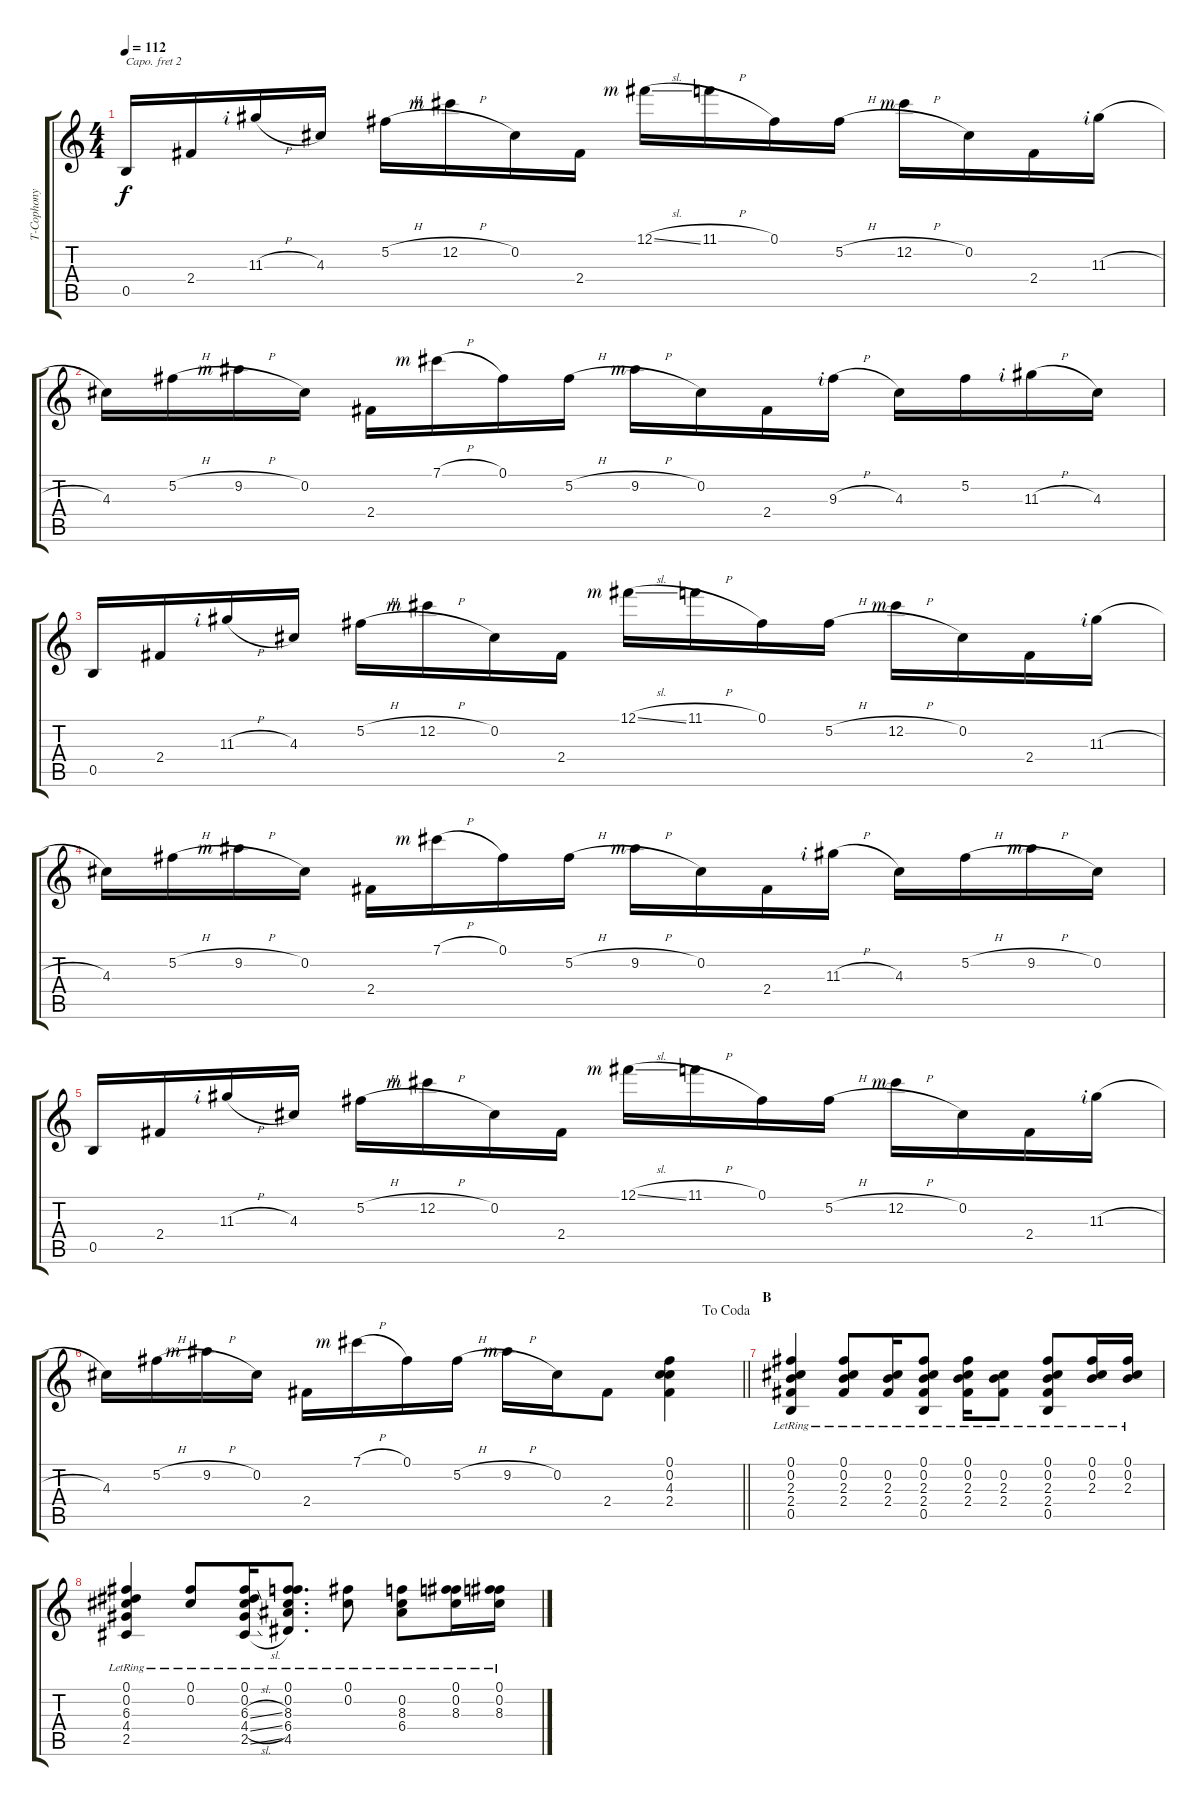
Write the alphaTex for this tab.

\track ("T-Cophony" "T-Cophony") {instrument acousticguitarsteel}
\staff {score tabs}
\capo 2
\tuning (E4 B3 G3 D3 A2 E2) {hide}
\ts (4 4)
\tempo 112
\clef g2
\ks c
0.5.16{dy f} 2.4.16 11.3{h rf 2}.16 4.3.16 5.2{h}.16 12.2{h rf 3}.16 0.2.16 2.4.16 12.1{sl rf 3}.16 11.1{h}.16 0.1.16 5.2{h}.16 12.2{h rf 3}.16 0.2.16 2.4.16 11.3{h rf 2}.16 |
4.3.16 5.2{h}.16 9.2{h rf 3}.16 0.2.16 2.4.16 7.1{h rf 3}.16 0.1.16 5.2{h}.16 9.2{h rf 3}.16 0.2.16 2.4.16 9.3{h rf 2}.16 4.3.16 5.2.16 11.3{h rf 2}.16 4.3.16 |
0.5.16 2.4.16 11.3{h rf 2}.16 4.3.16 5.2{h}.16 12.2{h rf 3}.16 0.2.16 2.4.16 12.1{sl rf 3}.16 11.1{h}.16 0.1.16 5.2{h}.16 12.2{h rf 3}.16 0.2.16 2.4.16 11.3{h rf 2}.16 |
4.3.16 5.2{h}.16 9.2{h rf 3}.16 0.2.16 2.4.16 7.1{h rf 3}.16 0.1.16 5.2{h}.16 9.2{h rf 3}.16 0.2.16 2.4.16 11.3{h rf 2}.16 4.3.16 5.2{h}.16 9.2{h rf 3}.16 0.2.16 |
0.5.16 2.4.16 11.3{h rf 2}.16 4.3.16 5.2{h}.16 12.2{h rf 3}.16 0.2.16 2.4.16 12.1{sl rf 3}.16 11.1{h}.16 0.1.16 5.2{h}.16 12.2{h rf 3}.16 0.2.16 2.4.16 11.3{h rf 2}.16 |
\jump dacoda
\barLineRight lightlight
4.3.16 5.2{h}.16 9.2{h rf 3}.16 0.2.16 2.4.16 7.1{h rf 3}.16 0.1.16 5.2{h}.16 9.2{h rf 3}.16 0.2.16 2.4.8 (0.1 0.2 4.3 2.4).4 |
\section ("" "B")
(0.1{lr} 0.2{lr} 2.3{lr} 2.4{lr} 0.5{lr}).4 (0.1{lr} 0.2{lr} 2.3{lr} 2.4{lr}).8 (0.2{lr} 2.3{lr} 2.4{lr}).16 (0.1{lr} 0.2{lr} 2.3{lr} 2.4{lr} 0.5{lr}).8 (0.1{lr} 0.2{lr} 2.3{lr} 2.4{lr}).16 (0.2{lr} 2.3{lr} 2.4{lr}).8 (0.1{lr} 0.2{lr} 2.3{lr} 2.4{lr} 0.5{lr}).8 (0.1{lr} 0.2{lr} 2.3{lr}).16 (0.1{lr} 0.2{lr} 2.3{lr}).16 |
(0.1{lr} 0.2{lr} 6.3{lr} 4.4{lr} 2.5{lr}).4 (0.1{lr} 0.2{lr}).8 (0.1{lr} 0.2{lr} 6.3{sl lr} 4.4{sl lr} 2.5{sl lr}).16 (0.1{lr} 0.2{lr} 8.3{lr} 6.4{lr} 4.5{lr}).8{d} (0.1{lr} 0.2{lr}).8 (0.2{lr} 8.3{lr} 6.4{lr}).8 (0.1{lr} 0.2{lr} 8.3{lr}).16 (0.1{lr} 0.2{lr} 8.3{lr}).16
